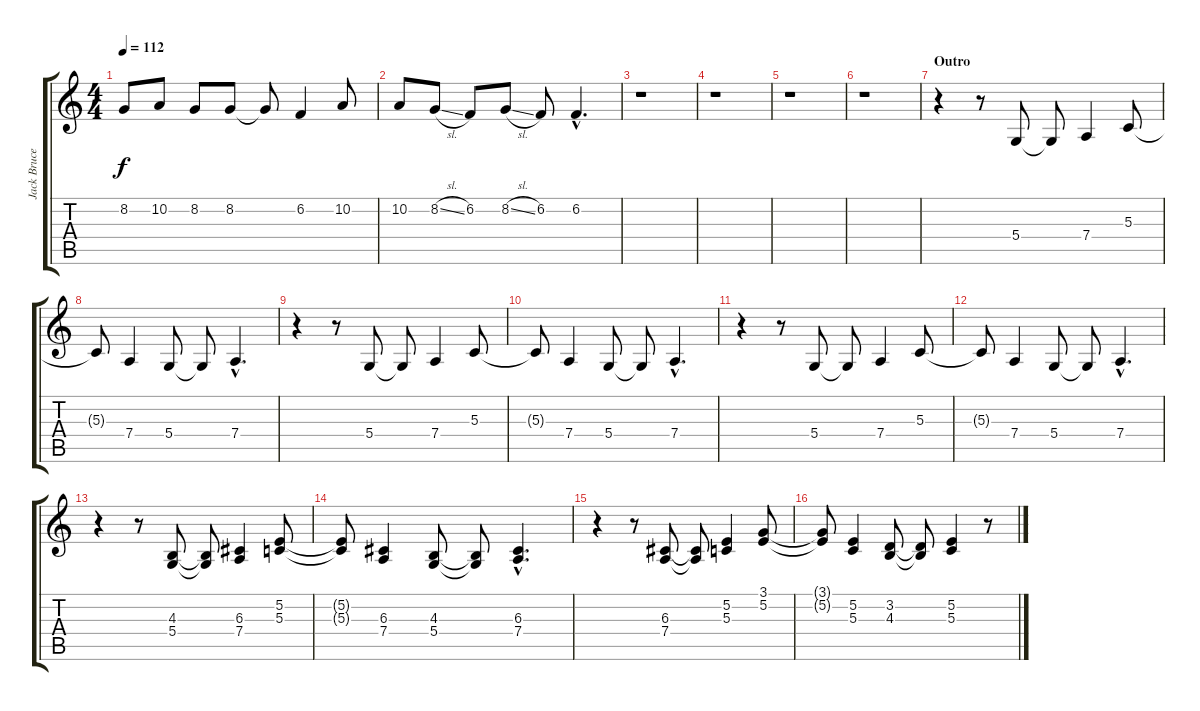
\track ("Jack Bruce - Vocals" "Jack Bruce") {instrument lead1square}
\staff {score tabs}
\tuning (E4 B3 G3 D3 A2 E2) {hide}
\ts (4 4)
\tempo 112
\clef g2
\ks c
8.2.8{dy f} 10.2.8 8.2.8 8.2.8 8.2{t}.8 6.2.4 10.2.8 |
10.2.8 8.2{sl}.8 6.2.8 8.2{sl}.8 6.2.8 6.2{hac}.4{d} |
r.1 |
r.1 |
r.1 |
r.1 |
\section ("" "Outro")
r.4 r.8 5.4.8 5.4{t}.8 7.4.4 5.3.8 |
5.3{t}.8 7.4.4 5.4.8 5.4{t}.8 7.4{hac}.4{d} |
r.4 r.8 5.4.8 5.4{t}.8 7.4.4 5.3.8 |
5.3{t}.8 7.4.4 5.4.8 5.4{t}.8 7.4{hac}.4{d} |
r.4 r.8 5.4.8 5.4{t}.8 7.4.4 5.3.8 |
5.3{t}.8 7.4.4 5.4.8 5.4{t}.8 7.4{hac}.4{d} |
r.4 r.8 (4.3 5.4).8 (4.3{t} 5.4{t}).8 (6.3 7.4).4 (5.2 5.3).8 |
(5.2{t} 5.3{t}).8 (6.3 7.4).4 (4.3 5.4).8 (4.3{t} 5.4{t}).8 (6.3{hac} 7.4{hac}).4{d} |
r.4 r.8 (6.3 7.4).8 (6.3{t} 7.4{t}).8 (5.2 5.3).4 (3.1 5.2).8 |
(3.1{t} 5.2{t}).8 (5.2 5.3).4 (3.2 4.3).8 (3.2{t} 4.3{t}).8 (5.2 5.3).4 r.8
